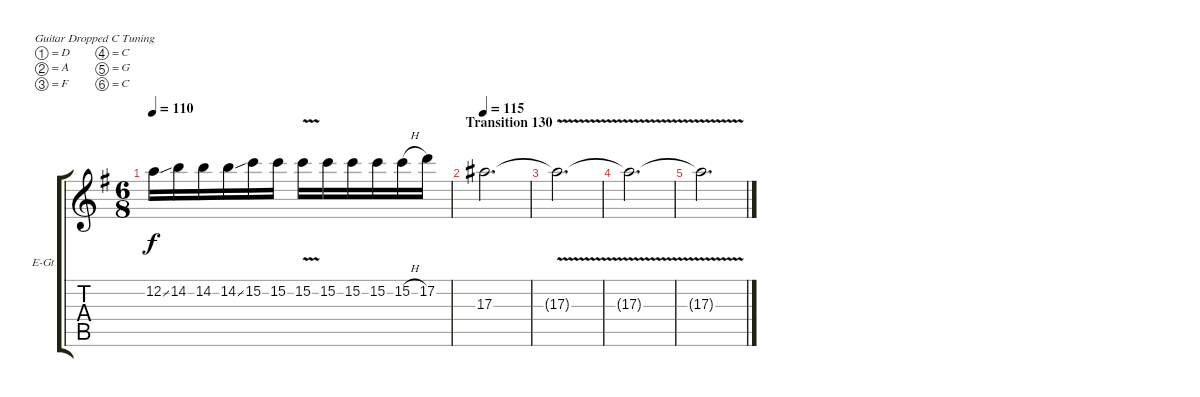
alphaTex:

\bracketExtendMode groupsimilarinstruments
\firstSystemTrackNameOrientation horizontal
\otherSystemsTrackNameOrientation horizontal
\track ("Lead Overdub" "E-Gt") {instrument distortionguitar}
\staff {score tabs}
\tuning (D4 A3 F3 C3 G2 C2)
\ts (6 8)
\tempo 110
\clef g2
\ks eminor
12.2{ss}.16{dy f} 14.2.16 14.2.16 14.2{ss}.16 15.2.16 15.2.16 15.2{v}.16 15.2.16 15.2.16 15.2.16 15.2{h}.16 17.2.16 |
\section ("" "Transition 130")
\tempo 115
17.3.2{d} |
17.3{v t}.2{d} |
17.3{v t}.2{d} |
17.3{v t}.2{d}
